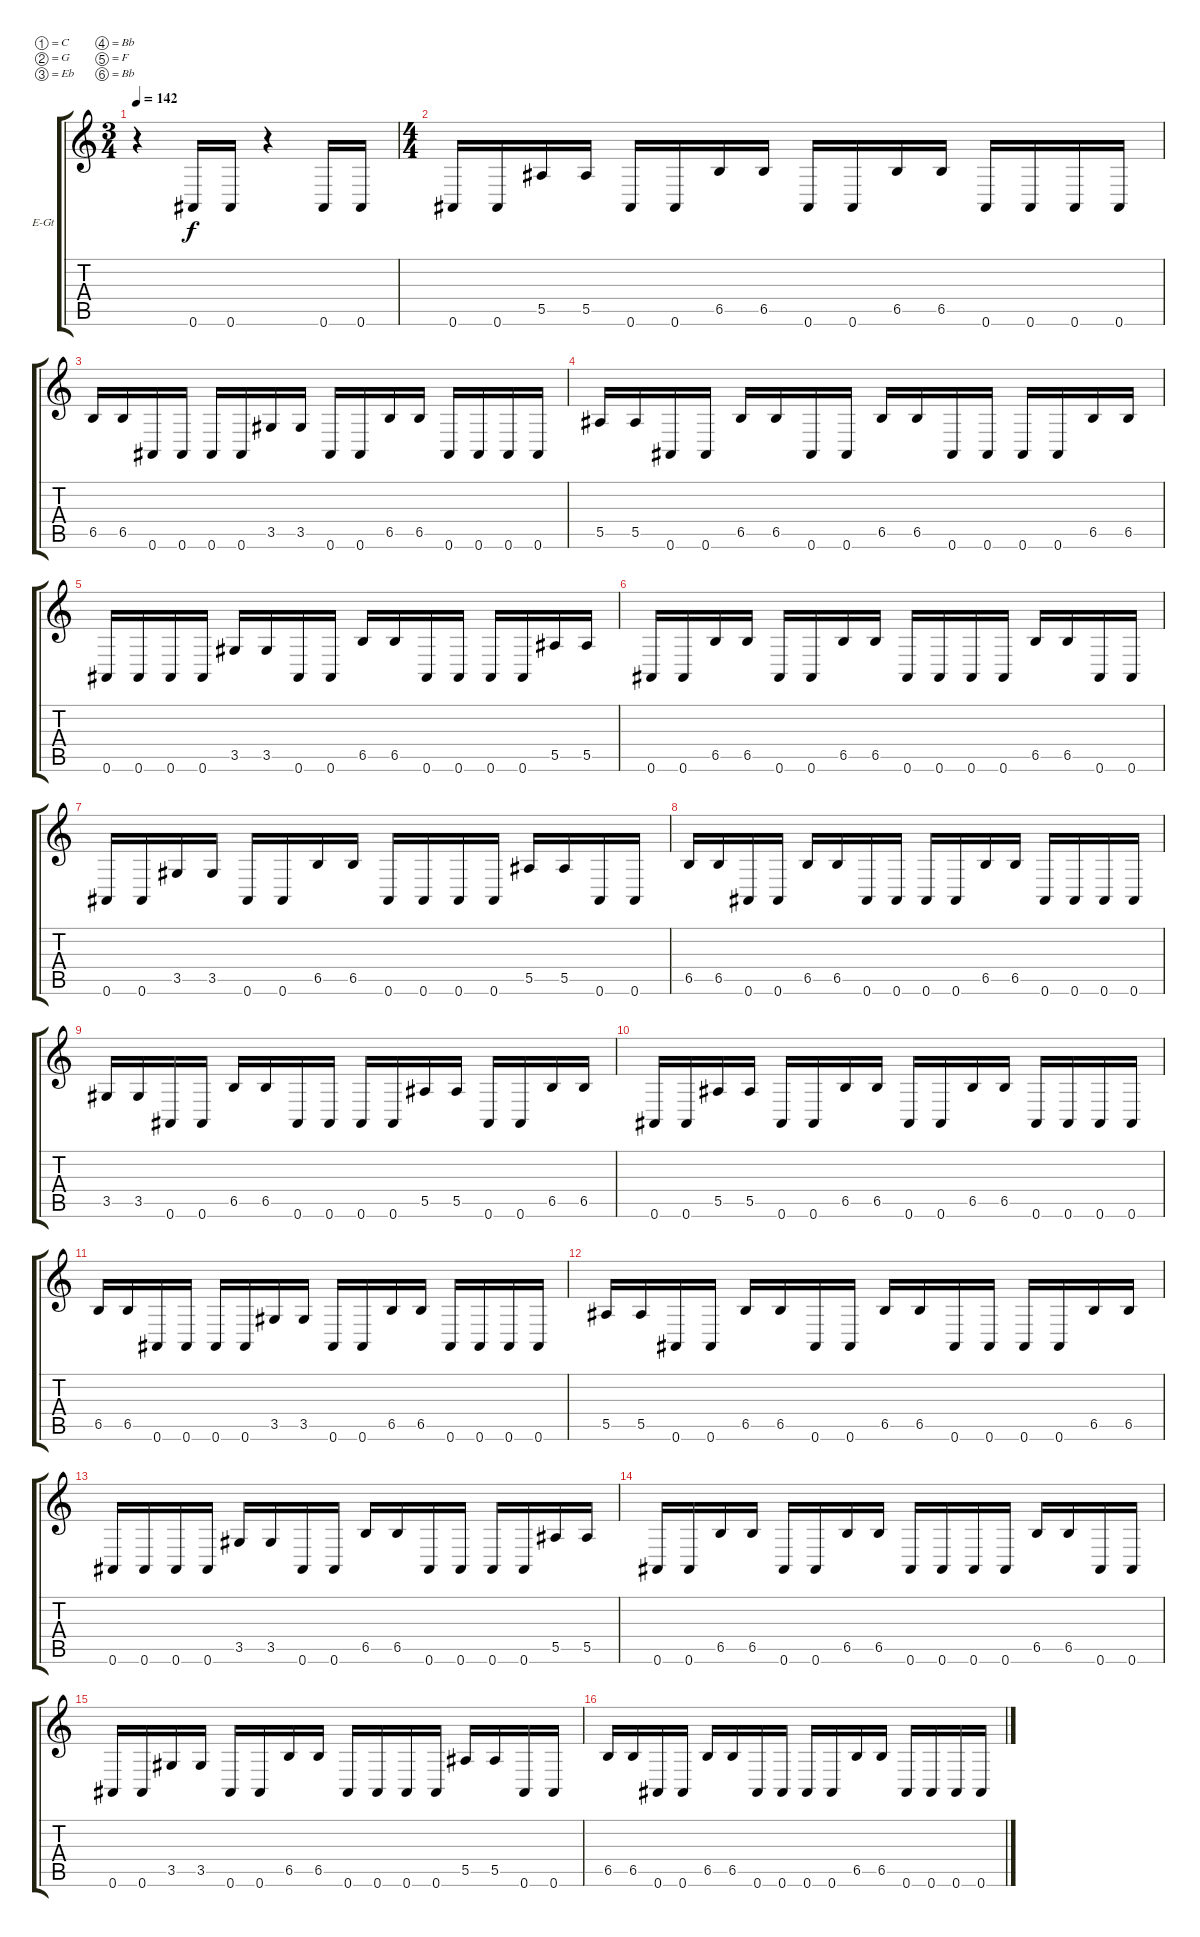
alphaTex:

\bracketExtendMode groupsimilarinstruments
\firstSystemTrackNameOrientation horizontal
\otherSystemsTrackNameOrientation horizontal
\track ("Track 2" "E-Gt") {instrument distortionguitar}
\staff {score tabs}
\tuning (C4 G3 Eb3 Bb2 F2 Bb1)
\ts (3 4)
\beaming (8 2 2 2)
\tempo 142
\clef g2
\ks c
r.4{dy f instrument distortionguitar} 0.6.16 0.6.16 r.4 0.6.16 0.6.16 |
\ts (4 4)
\beaming (8 2 2 2 2)
0.6.16 0.6.16 5.5.16 5.5.16 0.6.16 0.6.16 6.5.16 6.5.16 0.6.16 0.6.16 6.5.16 6.5.16 0.6.16 0.6.16 0.6.16 0.6.16 |
6.5.16 6.5.16 0.6.16 0.6.16 0.6.16 0.6.16 3.5.16 3.5.16 0.6.16 0.6.16 6.5.16 6.5.16 0.6.16 0.6.16 0.6.16 0.6.16 |
5.5.16 5.5.16 0.6.16 0.6.16 6.5.16 6.5.16 0.6.16 0.6.16 6.5.16 6.5.16 0.6.16 0.6.16 0.6.16 0.6.16 6.5.16 6.5.16 |
0.6.16 0.6.16 0.6.16 0.6.16 3.5.16 3.5.16 0.6.16 0.6.16 6.5.16 6.5.16 0.6.16 0.6.16 0.6.16 0.6.16 5.5.16 5.5.16 |
0.6.16 0.6.16 6.5.16 6.5.16 0.6.16 0.6.16 6.5.16 6.5.16 0.6.16 0.6.16 0.6.16 0.6.16 6.5.16 6.5.16 0.6.16 0.6.16 |
0.6.16 0.6.16 3.5.16 3.5.16 0.6.16 0.6.16 6.5.16 6.5.16 0.6.16 0.6.16 0.6.16 0.6.16 5.5.16 5.5.16 0.6.16 0.6.16 |
6.5.16 6.5.16 0.6.16 0.6.16 6.5.16 6.5.16 0.6.16 0.6.16 0.6.16 0.6.16 6.5.16 6.5.16 0.6.16 0.6.16 0.6.16 0.6.16 |
3.5.16 3.5.16 0.6.16 0.6.16 6.5.16 6.5.16 0.6.16 0.6.16 0.6.16 0.6.16 5.5.16 5.5.16 0.6.16 0.6.16 6.5.16 6.5.16 |
0.6.16 0.6.16 5.5.16 5.5.16 0.6.16 0.6.16 6.5.16 6.5.16 0.6.16 0.6.16 6.5.16 6.5.16 0.6.16 0.6.16 0.6.16 0.6.16 |
6.5.16 6.5.16 0.6.16 0.6.16 0.6.16 0.6.16 3.5.16 3.5.16 0.6.16 0.6.16 6.5.16 6.5.16 0.6.16 0.6.16 0.6.16 0.6.16 |
5.5.16 5.5.16 0.6.16 0.6.16 6.5.16 6.5.16 0.6.16 0.6.16 6.5.16 6.5.16 0.6.16 0.6.16 0.6.16 0.6.16 6.5.16 6.5.16 |
0.6.16 0.6.16 0.6.16 0.6.16 3.5.16 3.5.16 0.6.16 0.6.16 6.5.16 6.5.16 0.6.16 0.6.16 0.6.16 0.6.16 5.5.16 5.5.16 |
0.6.16 0.6.16 6.5.16 6.5.16 0.6.16 0.6.16 6.5.16 6.5.16 0.6.16 0.6.16 0.6.16 0.6.16 6.5.16 6.5.16 0.6.16 0.6.16 |
0.6.16 0.6.16 3.5.16 3.5.16 0.6.16 0.6.16 6.5.16 6.5.16 0.6.16 0.6.16 0.6.16 0.6.16 5.5.16 5.5.16 0.6.16 0.6.16 |
6.5.16 6.5.16 0.6.16 0.6.16 6.5.16 6.5.16 0.6.16 0.6.16 0.6.16 0.6.16 6.5.16 6.5.16 0.6.16 0.6.16 0.6.16 0.6.16
